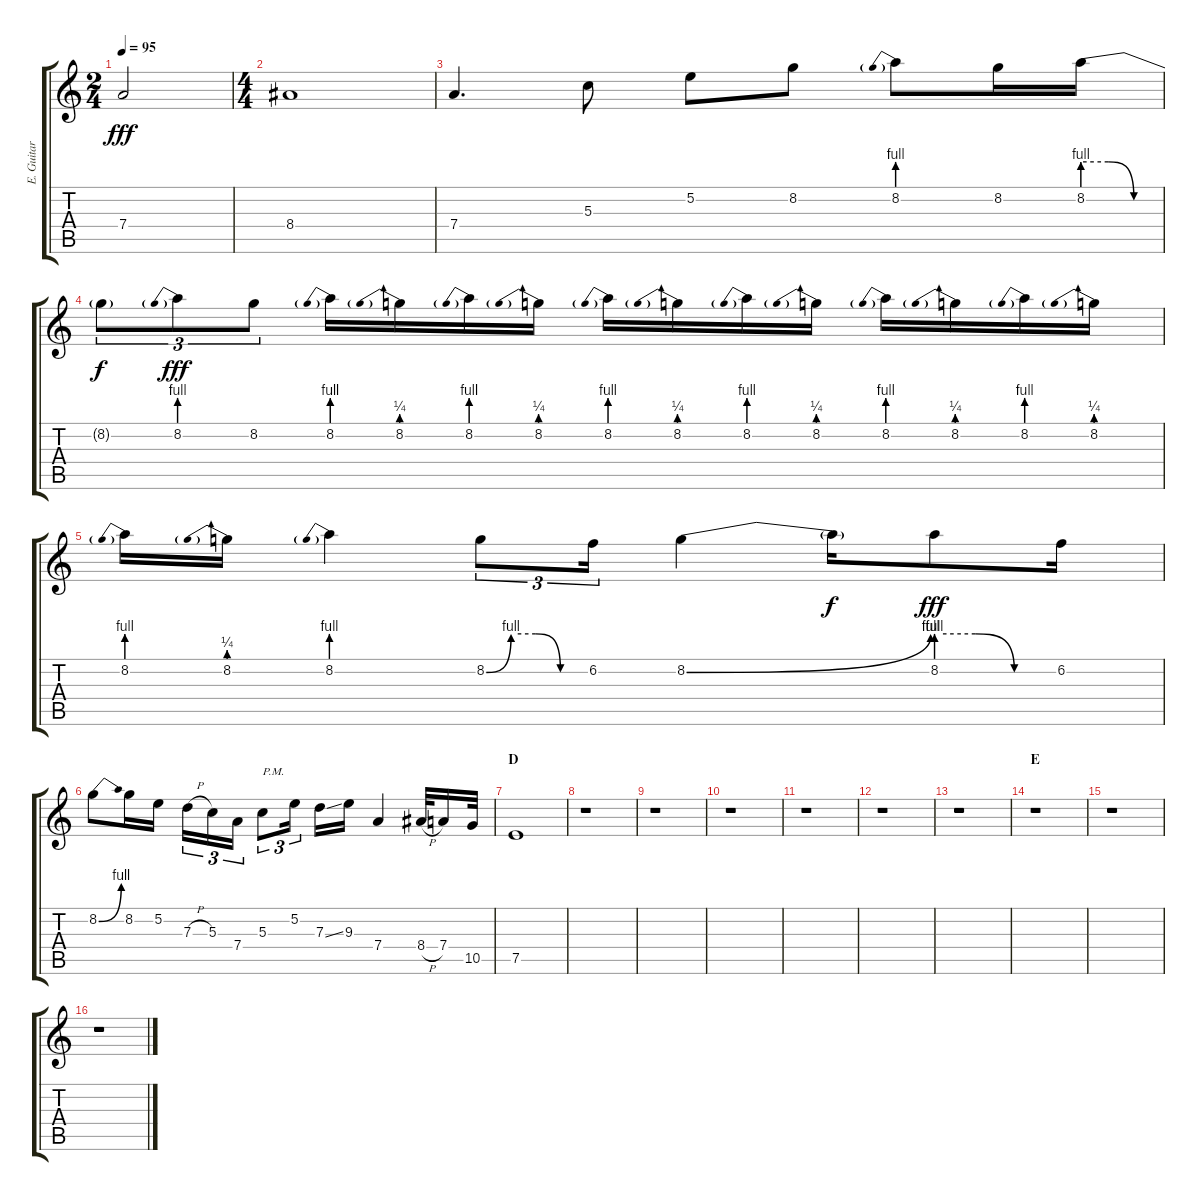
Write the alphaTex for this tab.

\track ("E. Guitar 1" "E. Guitar ") {instrument distortionguitar}
\staff {score tabs}
\tuning (E4 B3 G3 D3 A2 E2) {hide}
\ts (2 4)
\tempo 95
\clef g2
\ks c
7.4.2{dy fff} |
\ts (4 4)
8.4.1 |
7.4.4{d} 5.3.8 5.2.8 8.2.8 8.2{be (prebend 0 4 60 4)}.8 8.2.16 8.2{be (custom 0 4 20 4 40 0 60 0)}.16 |
8.2{t}.8{tu (3 2) dy f} 8.2{be (prebend 0 4 60 4)}.8{tu (3 2) dy fff} 8.2.8{tu (3 2)} 8.2{be (prebend 0 4 60 4)}.16 8.2{be (prebend 0 1 60 1)}.16 8.2{be (prebend 0 4 60 4)}.16 8.2{be (prebend 0 1 60 1)}.16 8.2{be (prebend 0 4 60 4)}.16 8.2{be (prebend 0 1 60 1)}.16 8.2{be (prebend 0 4 60 4)}.16 8.2{be (prebend 0 1 60 1)}.16 8.2{be (prebend 0 4 60 4)}.16 8.2{be (prebend 0 1 60 1)}.16 8.2{be (prebend 0 4 60 4)}.16 8.2{be (prebend 0 1 60 1)}.16 |
8.2{be (prebend 0 4 60 4)}.16 8.2{be (prebend 0 1 60 1)}.16 8.2{be (prebend 0 4 60 4)}.4 8.2{be (custom 0 0 15 4 30 4 45 0 60 0)}.8{tu (3 2)} 6.2.16{tu (3 2)} 8.2{be (bend 0 0 60 4)}.4 8.2{t}.16{dy f} 8.2{be (custom 0 4 20 4 40 0 60 0)}.8{dy fff} 6.2.16 |
8.2{be (bend 0 0 60 4)}.8 8.2.16 5.2.16 7.3{h}.16{tu (3 2)} 5.3.16{tu (3 2)} 7.4.16{tu (3 2)} 5.3.8{tu (3 2) txt "P.M."} 5.2.16{tu (3 2)} 7.3{ss}.16 9.3.16 7.4.4 8.4{h}.32 7.4.16 10.5.32 |
\section ("" "D")
7.5.1 |
r.1 |
r.1 |
r.1 |
r.1 |
r.1 |
r.1 |
\section ("" "E")
r.1 |
r.1 |
r.1
